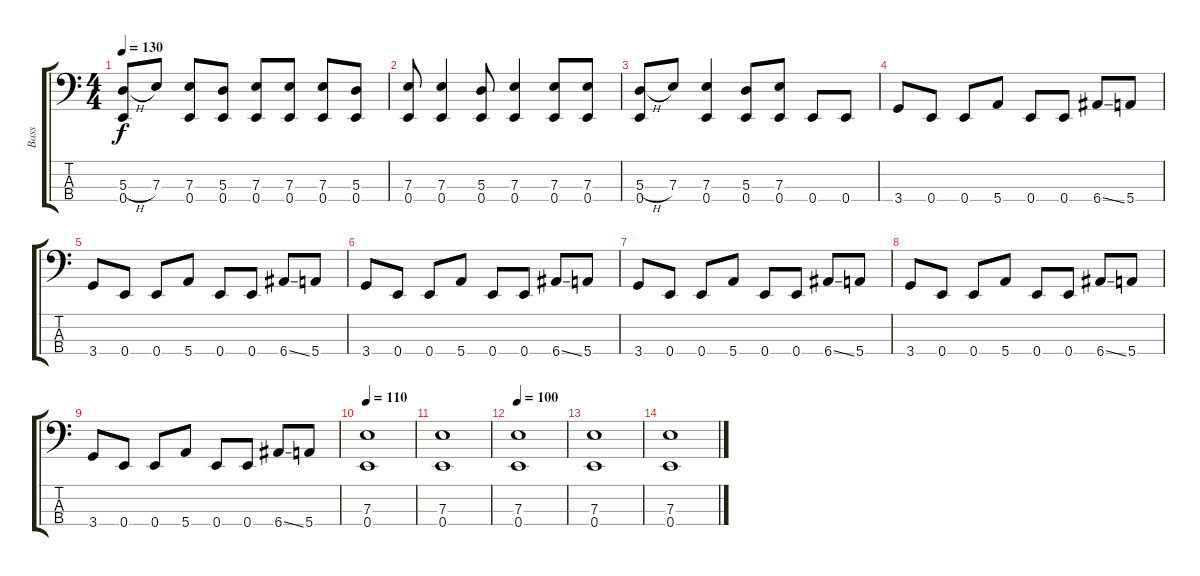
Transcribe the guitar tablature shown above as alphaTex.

\track ("Bass" "Bass") {instrument acousticguitarsteel}
\staff {score tabs}
\tuning (G2 D2 A1 E1) {hide}
\ts (4 4)
\tempo 130
\clef f4
\ks c
(5.3{h} 0.4).8{dy f} 7.3.8 (7.3 0.4).8 (5.3 0.4).8 (7.3 0.4).8 (7.3 0.4).8 (7.3 0.4).8 (5.3 0.4).8 |
(7.3 0.4).8 (7.3 0.4).4 (5.3 0.4).8 (7.3 0.4).4 (7.3 0.4).8 (7.3 0.4).8 |
(5.3{h} 0.4).8 7.3.8 (7.3 0.4).4 (5.3 0.4).8 (7.3 0.4).8 0.4.8 0.4.8 |
3.4.8 0.4.8 0.4.8 5.4.8 0.4.8 0.4.8 6.4{ss}.8 5.4.8 |
3.4.8 0.4.8 0.4.8 5.4.8 0.4.8 0.4.8 6.4{ss}.8 5.4.8 |
3.4.8 0.4.8 0.4.8 5.4.8 0.4.8 0.4.8 6.4{ss}.8 5.4.8 |
3.4.8 0.4.8 0.4.8 5.4.8 0.4.8 0.4.8 6.4{ss}.8 5.4.8 |
3.4.8 0.4.8 0.4.8 5.4.8 0.4.8 0.4.8 6.4{ss}.8 5.4.8 |
3.4.8 0.4.8 0.4.8 5.4.8 0.4.8 0.4.8 6.4{ss}.8 5.4.8 |
\tempo 110
(7.3 0.4).1 |
(7.3 0.4).1 |
\tempo 100
(7.3 0.4).1 |
(7.3 0.4).1 |
(7.3 0.4).1{volume 0}
